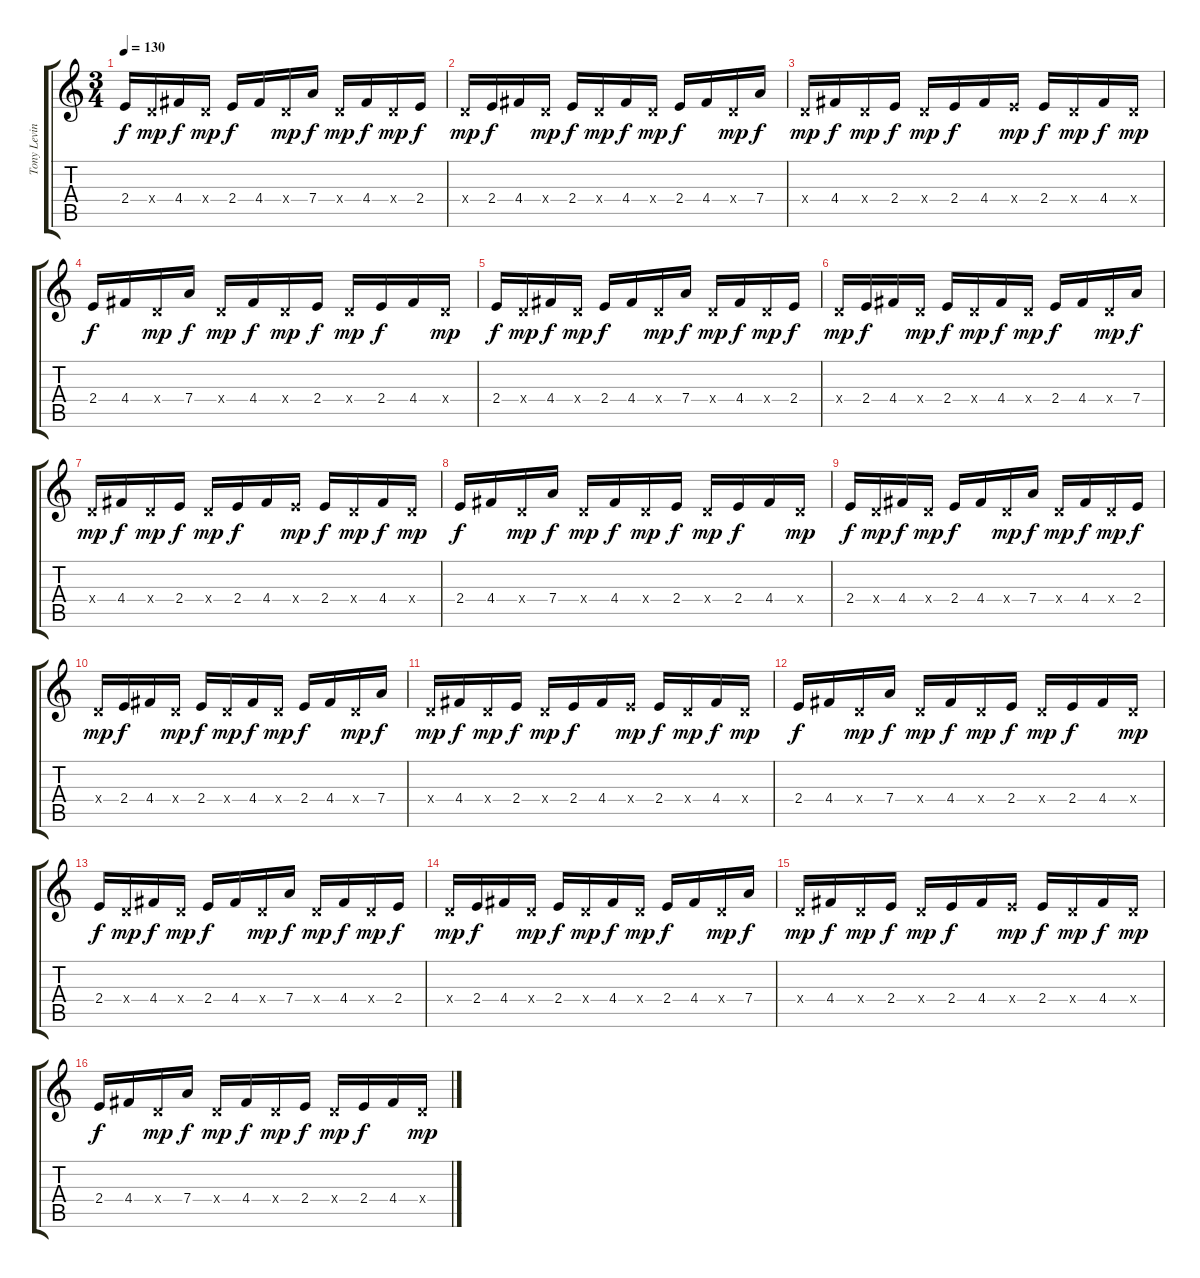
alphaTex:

\track ("Tony Levin (Stick - High)" "Tony Levin") {instrument electricbassfinger}
\staff {score tabs}
\tuning (E4 B3 G3 D3 A2 E2) {hide}
\ts (3 4)
\tempo 130
\clef g2
\ks c
2.4.16{dy f} 0.4{x}.16{dy mp} 4.4.16{dy f} 0.4{x}.16{dy mp} 2.4.16{dy f} 4.4.16 0.4{x}.16{dy mp} 7.4.16{dy f} 0.4{x}.16{dy mp} 4.4.16{dy f} 0.4{x}.16{dy mp} 2.4.16{dy f} |
0.4{x}.16{dy mp} 2.4.16{dy f} 4.4.16 0.4{x}.16{dy mp} 2.4.16{dy f} 0.4{x}.16{dy mp} 4.4.16{dy f} 0.4{x}.16{dy mp} 2.4.16{dy f} 4.4.16 0.4{x}.16{dy mp} 7.4.16{dy f} |
0.4{x}.16{dy mp} 4.4.16{dy f} 0.4{x}.16{dy mp} 2.4.16{dy f} 0.4{x}.16{dy mp} 2.4.16{dy f} 4.4.16 2.4{x}.16{dy mp} 2.4.16{dy f} 0.4{x}.16{dy mp} 4.4.16{dy f} 0.4{x}.16{dy mp} |
2.4.16{dy f} 4.4.16 0.4{x}.16{dy mp} 7.4.16{dy f} 0.4{x}.16{dy mp} 4.4.16{dy f} 0.4{x}.16{dy mp} 2.4.16{dy f} 0.4{x}.16{dy mp} 2.4.16{dy f} 4.4.16 0.4{x}.16{dy mp} |
2.4.16{dy f} 0.4{x}.16{dy mp} 4.4.16{dy f} 0.4{x}.16{dy mp} 2.4.16{dy f} 4.4.16 0.4{x}.16{dy mp} 7.4.16{dy f} 0.4{x}.16{dy mp} 4.4.16{dy f} 0.4{x}.16{dy mp} 2.4.16{dy f} |
0.4{x}.16{dy mp} 2.4.16{dy f} 4.4.16 0.4{x}.16{dy mp} 2.4.16{dy f} 0.4{x}.16{dy mp} 4.4.16{dy f} 0.4{x}.16{dy mp} 2.4.16{dy f} 4.4.16 0.4{x}.16{dy mp} 7.4.16{dy f} |
0.4{x}.16{dy mp} 4.4.16{dy f} 0.4{x}.16{dy mp} 2.4.16{dy f} 0.4{x}.16{dy mp} 2.4.16{dy f} 4.4.16 2.4{x}.16{dy mp} 2.4.16{dy f} 0.4{x}.16{dy mp} 4.4.16{dy f} 0.4{x}.16{dy mp} |
2.4.16{dy f} 4.4.16 0.4{x}.16{dy mp} 7.4.16{dy f} 0.4{x}.16{dy mp} 4.4.16{dy f} 0.4{x}.16{dy mp} 2.4.16{dy f} 0.4{x}.16{dy mp} 2.4.16{dy f} 4.4.16 0.4{x}.16{dy mp} |
2.4.16{dy f} 0.4{x}.16{dy mp} 4.4.16{dy f} 0.4{x}.16{dy mp} 2.4.16{dy f} 4.4.16 0.4{x}.16{dy mp} 7.4.16{dy f} 0.4{x}.16{dy mp} 4.4.16{dy f} 0.4{x}.16{dy mp} 2.4.16{dy f} |
0.4{x}.16{dy mp} 2.4.16{dy f} 4.4.16 0.4{x}.16{dy mp} 2.4.16{dy f} 0.4{x}.16{dy mp} 4.4.16{dy f} 0.4{x}.16{dy mp} 2.4.16{dy f} 4.4.16 0.4{x}.16{dy mp} 7.4.16{dy f} |
0.4{x}.16{dy mp} 4.4.16{dy f} 0.4{x}.16{dy mp} 2.4.16{dy f} 0.4{x}.16{dy mp} 2.4.16{dy f} 4.4.16 2.4{x}.16{dy mp} 2.4.16{dy f} 0.4{x}.16{dy mp} 4.4.16{dy f} 0.4{x}.16{dy mp} |
2.4.16{dy f} 4.4.16 0.4{x}.16{dy mp} 7.4.16{dy f} 0.4{x}.16{dy mp} 4.4.16{dy f} 0.4{x}.16{dy mp} 2.4.16{dy f} 0.4{x}.16{dy mp} 2.4.16{dy f} 4.4.16 0.4{x}.16{dy mp} |
2.4.16{dy f} 0.4{x}.16{dy mp} 4.4.16{dy f} 0.4{x}.16{dy mp} 2.4.16{dy f} 4.4.16 0.4{x}.16{dy mp} 7.4.16{dy f} 0.4{x}.16{dy mp} 4.4.16{dy f} 0.4{x}.16{dy mp} 2.4.16{dy f} |
0.4{x}.16{dy mp} 2.4.16{dy f} 4.4.16 0.4{x}.16{dy mp} 2.4.16{dy f} 0.4{x}.16{dy mp} 4.4.16{dy f} 0.4{x}.16{dy mp} 2.4.16{dy f} 4.4.16 0.4{x}.16{dy mp} 7.4.16{dy f} |
0.4{x}.16{dy mp} 4.4.16{dy f} 0.4{x}.16{dy mp} 2.4.16{dy f} 0.4{x}.16{dy mp} 2.4.16{dy f} 4.4.16 2.4{x}.16{dy mp} 2.4.16{dy f} 0.4{x}.16{dy mp} 4.4.16{dy f} 0.4{x}.16{dy mp} |
2.4.16{dy f} 4.4.16 0.4{x}.16{dy mp} 7.4.16{dy f} 0.4{x}.16{dy mp} 4.4.16{dy f} 0.4{x}.16{dy mp} 2.4.16{dy f} 0.4{x}.16{dy mp} 2.4.16{dy f} 4.4.16 0.4{x}.16{dy mp}
